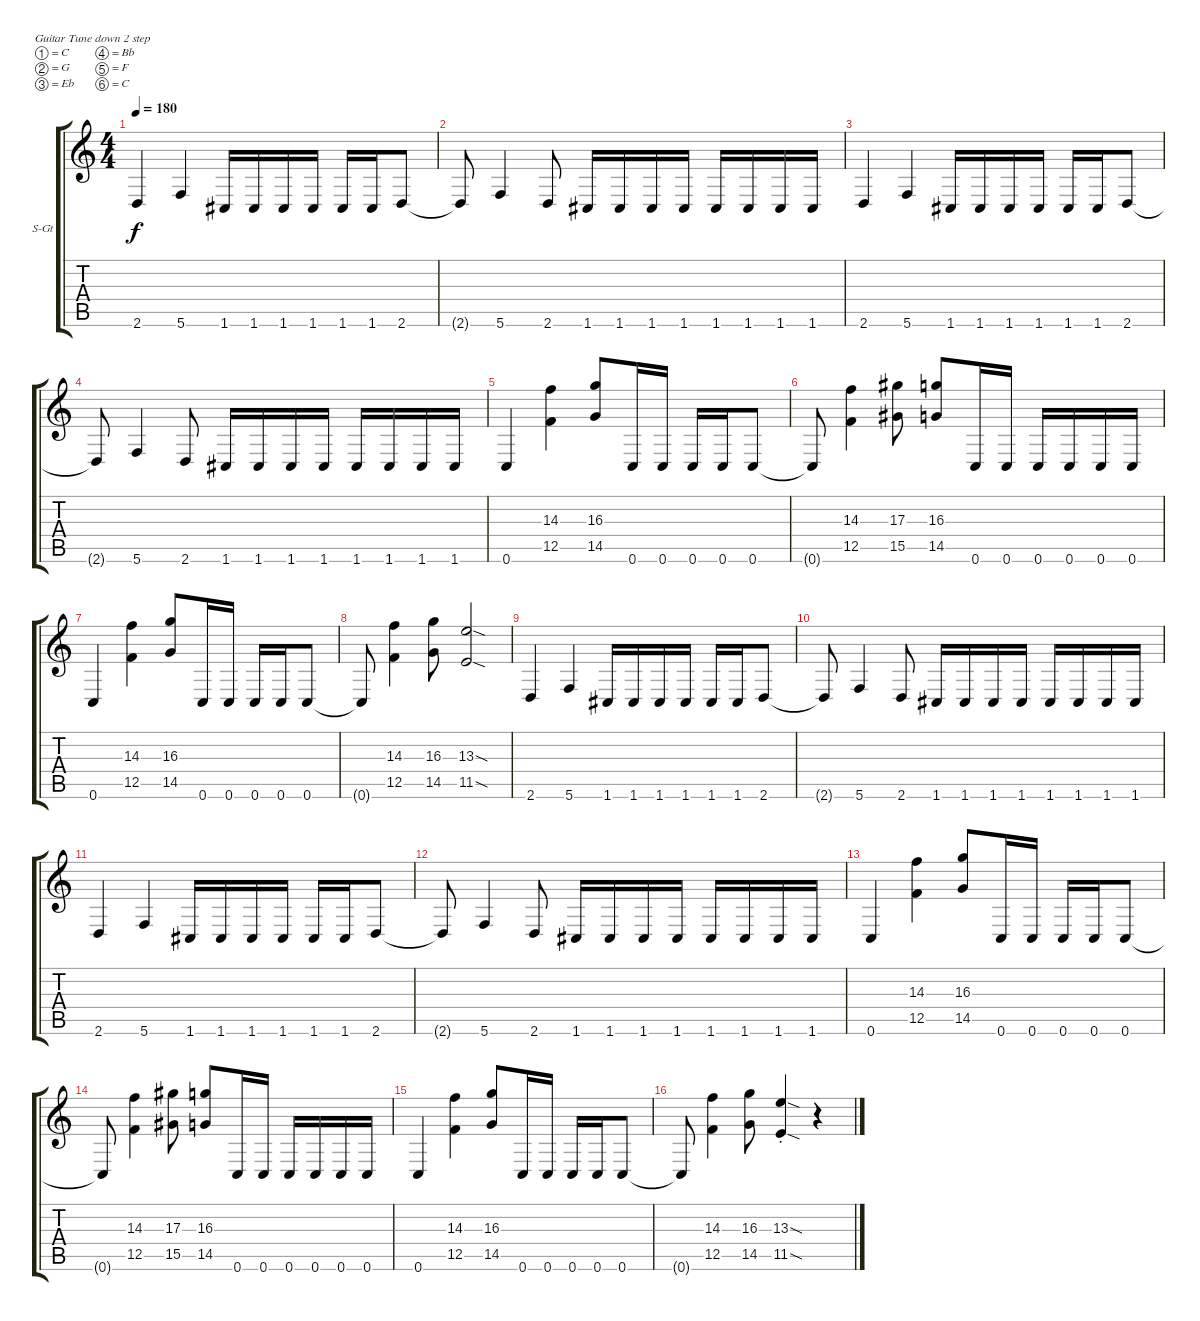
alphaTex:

\bracketExtendMode groupsimilarinstruments
\firstSystemTrackNameOrientation horizontal
\otherSystemsTrackNameOrientation horizontal
\track ("Guitar 1" "S-Gt") {instrument acousticguitarsteel}
\staff {score tabs}
\tuning (C4 G3 Eb3 Bb2 F2 C2)
\ts (4 4)
\beaming (8 2 2 2 2)
\tempo 180
\clef g2
\ks c
2.6.4{dy f instrument acousticguitarsteel} 5.6.4 1.6.16 1.6.16 1.6.16 1.6.16 1.6.16 1.6.16 2.6.8 |
2.6{t}.8 5.6.4 2.6.8 1.6.16 1.6.16 1.6.16 1.6.16 1.6.16 1.6.16 1.6.16 1.6.16 |
2.6.4 5.6.4 1.6.16 1.6.16 1.6.16 1.6.16 1.6.16 1.6.16 2.6.8 |
2.6{t}.8 5.6.4 2.6.8 1.6.16 1.6.16 1.6.16 1.6.16 1.6.16 1.6.16 1.6.16 1.6.16 |
0.6.4 (14.3 12.5).4 (16.3 14.5).8 0.6.16 0.6.16 0.6.16 0.6.16 0.6.8 |
0.6{t}.8 (14.3 12.5).4 (17.3 15.5).8 (16.3 14.5).8 0.6.16 0.6.16 0.6.16 0.6.16 0.6.16 0.6.16 |
0.6.4 (14.3 12.5).4 (16.3 14.5).8 0.6.16 0.6.16 0.6.16 0.6.16 0.6.8 |
0.6{t}.8 (14.3 12.5).4 (16.3 14.5).8 (13.3{sod} 11.5{sod}).2 |
2.6.4 5.6.4 1.6.16 1.6.16 1.6.16 1.6.16 1.6.16 1.6.16 2.6.8 |
2.6{t}.8 5.6.4 2.6.8 1.6.16 1.6.16 1.6.16 1.6.16 1.6.16 1.6.16 1.6.16 1.6.16 |
2.6.4 5.6.4 1.6.16 1.6.16 1.6.16 1.6.16 1.6.16 1.6.16 2.6.8 |
2.6{t}.8 5.6.4 2.6.8 1.6.16 1.6.16 1.6.16 1.6.16 1.6.16 1.6.16 1.6.16 1.6.16 |
0.6.4 (14.3 12.5).4 (16.3 14.5).8 0.6.16 0.6.16 0.6.16 0.6.16 0.6.8 |
0.6{t}.8 (14.3 12.5).4 (17.3 15.5).8 (16.3 14.5).8 0.6.16 0.6.16 0.6.16 0.6.16 0.6.16 0.6.16 |
0.6.4 (14.3 12.5).4 (16.3 14.5).8 0.6.16 0.6.16 0.6.16 0.6.16 0.6.8 |
0.6{t}.8 (14.3 12.5).4 (16.3 14.5).8 (13.3{sod st} 11.5{sod st}).4 r.4
